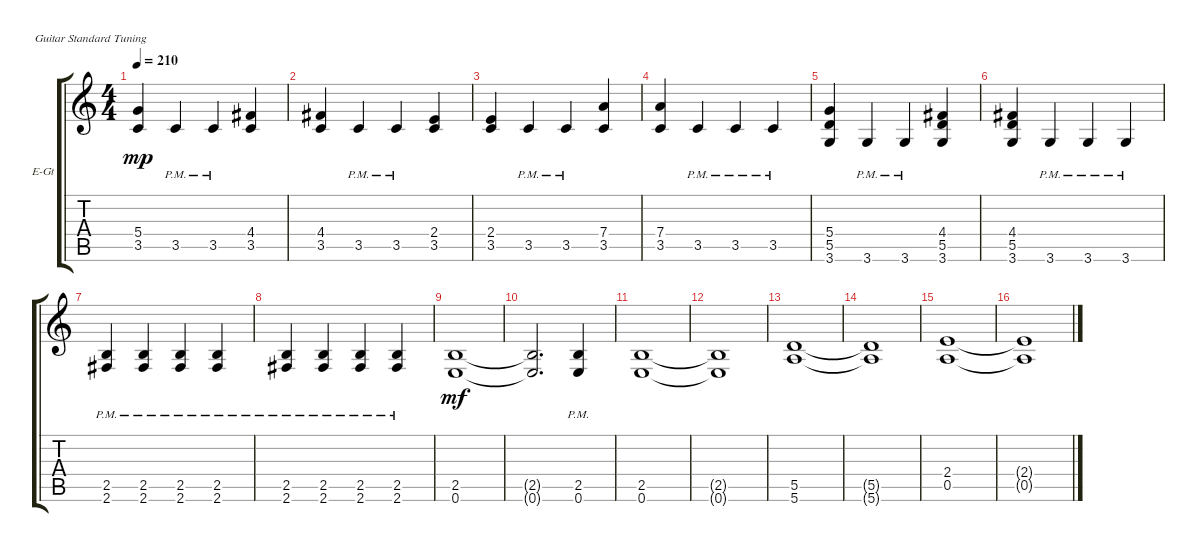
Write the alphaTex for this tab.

\bracketExtendMode groupsimilarinstruments
\firstSystemTrackNameOrientation horizontal
\otherSystemsTrackNameOrientation horizontal
\track ("right" "E-Gt") {instrument distortionguitar}
\staff {score tabs}
\tuning (E4 B3 G3 D3 A2 E2)
\ts (4 4)
\tempo 210
\clef g2
\ks c
(3.5 5.4).4{dy mp} 3.5{pm}.4 3.5{pm}.4 (3.5 4.4).4 |
(3.5 4.4).4 3.5{pm}.4 3.5{pm}.4 (3.5 2.4).4 |
(3.5 2.4).4 3.5{pm}.4 3.5{pm}.4 (3.5 7.4).4 |
(3.5 7.4).4 3.5{pm}.4 3.5{pm}.4 3.5{pm}.4 |
(3.6 5.5 5.4).4 3.6{pm}.4 3.6{pm}.4 (3.6 5.5 4.4).4 |
(3.6 5.5 4.4).4 3.6{pm}.4 3.6{pm}.4 3.6{pm}.4 |
(2.5{pm} 2.6{pm}).4 (2.5{pm} 2.6{pm}).4 (2.5{pm} 2.6{pm}).4 (2.5{pm} 2.6{pm}).4 |
(2.5{pm} 2.6{pm}).4 (2.5{pm} 2.6{pm}).4 (2.5{pm} 2.6{pm}).4 (2.5{pm} 2.6{pm}).4 |
(0.6 2.5).1{dy mf} |
(0.6{t} 2.5{t}).2{d} (0.6{pm} 2.5{pm}).4 |
(0.6 2.5).1 |
(0.6{t} 2.5{t}).1 |
(5.5 5.6).1 |
(5.5{t} 5.6{t}).1 |
(0.5 2.4).1 |
(2.4{t} 0.5{t}).1
